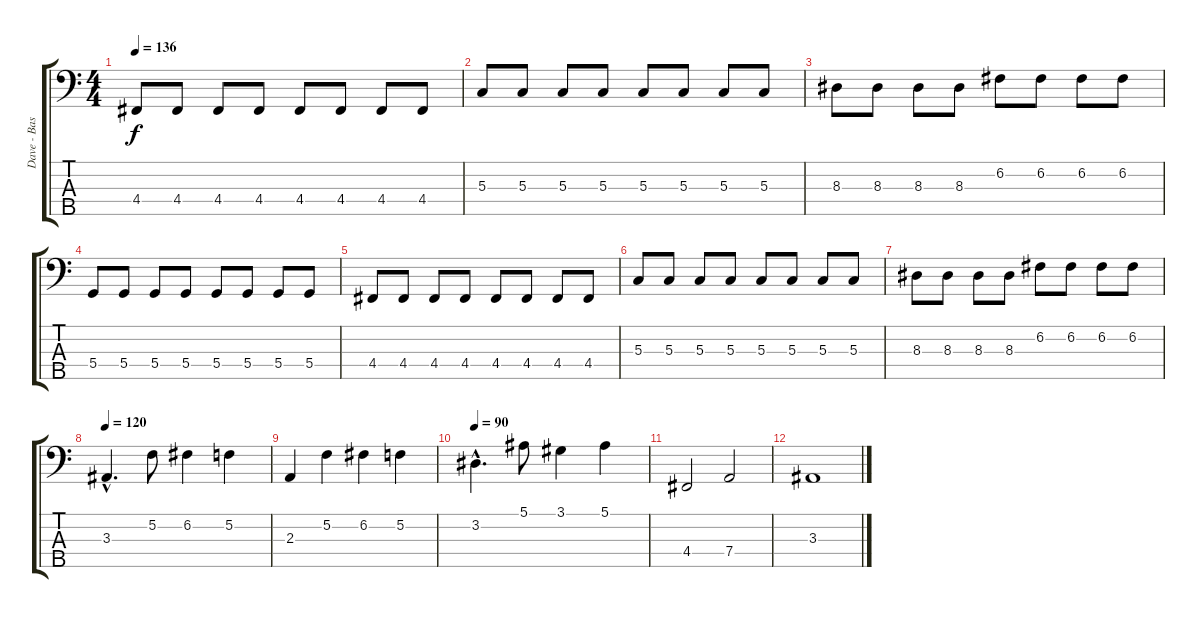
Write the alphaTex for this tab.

\track ("Dave - Bass" "Dave - Bas") {instrument electricbassfinger}
\staff {score tabs}
\tuning (F2 C2 G1 D1 A0) {hide}
\ts (4 4)
\tempo 136
\clef f4
\ks c
4.4.8{dy f} 4.4.8 4.4.8 4.4.8 4.4.8 4.4.8 4.4.8 4.4.8 |
5.3.8 5.3.8 5.3.8 5.3.8 5.3.8 5.3.8 5.3.8 5.3.8 |
8.3.8 8.3.8 8.3.8 8.3.8 6.2.8 6.2.8 6.2.8 6.2.8 |
5.4.8 5.4.8 5.4.8 5.4.8 5.4.8 5.4.8 5.4.8 5.4.8 |
4.4.8 4.4.8 4.4.8 4.4.8 4.4.8 4.4.8 4.4.8 4.4.8 |
5.3.8 5.3.8 5.3.8 5.3.8 5.3.8 5.3.8 5.3.8 5.3.8 |
8.3.8 8.3.8 8.3.8 8.3.8 6.2.8 6.2.8 6.2.8 6.2.8 |
\tempo 120
3.3{hac}.4{d} 5.2.8 6.2.4 5.2.4 |
2.3.4 5.2.4 6.2.4 5.2.4 |
\tempo 90
3.2{hac}.4{d} 5.1.8 3.1.4 5.1.4 |
4.4.2 7.4.2 |
3.3.1
